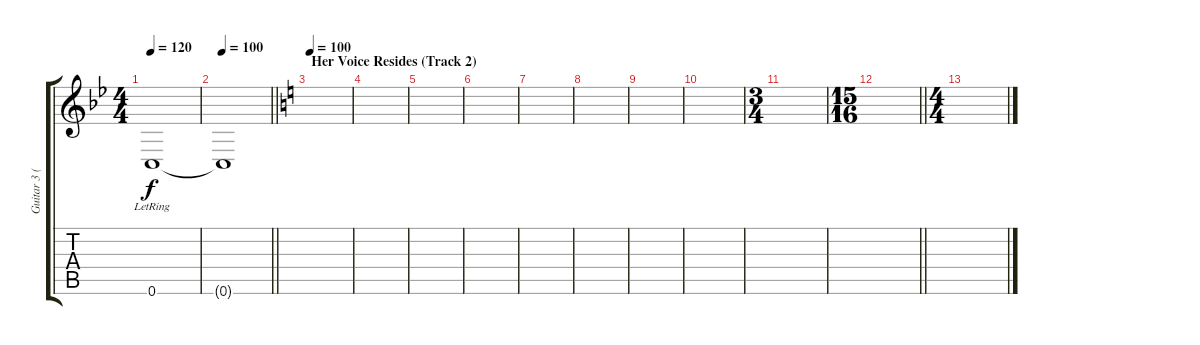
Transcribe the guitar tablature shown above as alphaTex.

\track ("Guitar 3 (Clean- Padget)" "Guitar 3 (") {instrument electricguitarclean}
\staff {score tabs}
\tuning (D4 A3 F3 C3 G2 C2) {hide}
\ts (4 4)
\tempo 120
\clef g2
\ks bb
0.6{lr}.1{dy f} |
\tempo 100
\barLineRight lightlight
0.6{t}.1 |
\section ("" "Her Voice Resides (Track 2)")
\tempo 100
\ks c
|
|
|
|
|
|
|
|
\ts (3 4)
|
\ts (15 16)
\barLineRight lightlight
|
\ts (4 4)
